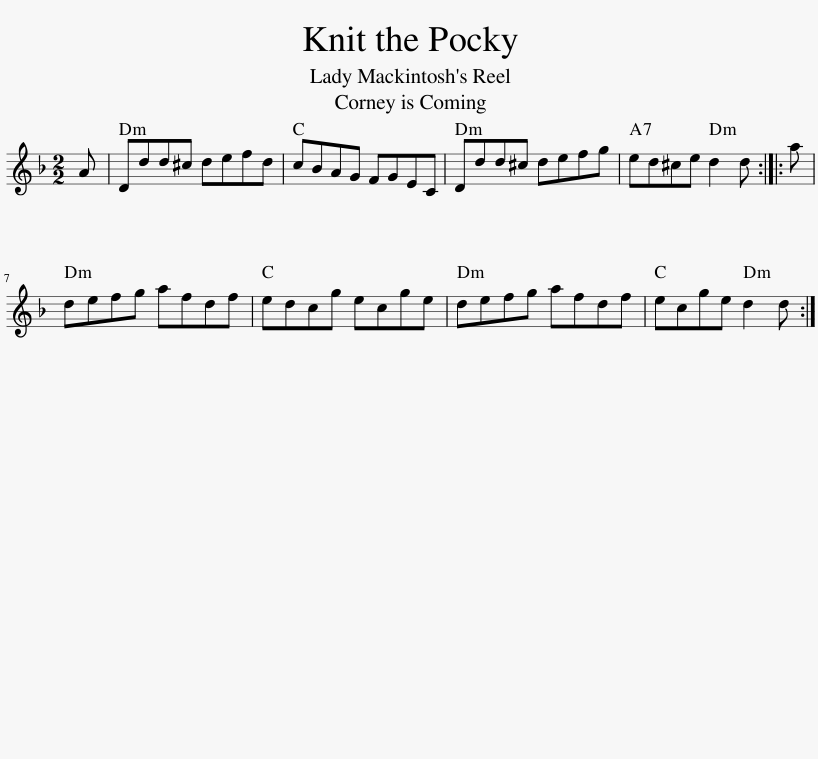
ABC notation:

X:1
L:1/8
M:2/2
I:linebreak $
K:Dmin
V:1 treble
V:1
 A | Ddd^c defd | cBAG FGEC | Ddd^c defg | ed^ce d2 d :: %5
 a |$ defg afdf | edcg ecge | defg afdf | ecge d2 d :| %10
